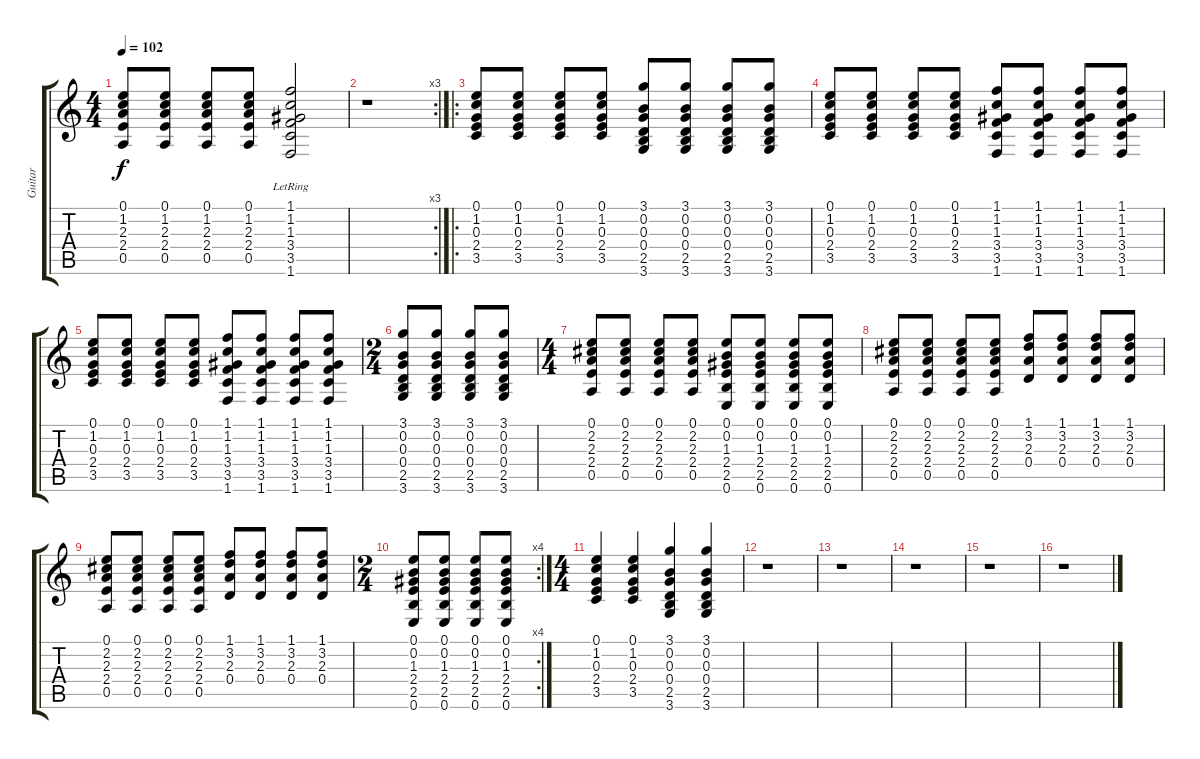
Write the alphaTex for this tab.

\track ("Guitar" "Guitar") {instrument acousticguitarnylon}
\staff {score tabs}
\tuning (E4 B3 G3 D3 A2 E2) {hide}
\ts (4 4)
\tempo 102
\clef g2
\ks c
(0.1 1.2 2.3 2.4 0.5).8{dy f} (0.1 1.2 2.3 2.4 0.5).8 (0.1 1.2 2.3 2.4 0.5).8 (0.1 1.2 2.3 2.4 0.5).8 (1.1{lr} 1.2{lr} 1.3{lr} 3.4{lr} 3.5{lr} 1.6{lr}).2 |
\rc 3
r.1 |
\ro
(0.1 1.2 0.3 2.4 3.5).8 (0.1 1.2 0.3 2.4 3.5).8 (0.1 1.2 0.3 2.4 3.5).8 (0.1 1.2 0.3 2.4 3.5).8 (3.1 0.2 0.3 0.4 2.5 3.6).8 (3.1 0.2 0.3 0.4 2.5 3.6).8 (3.1 0.2 0.3 0.4 2.5 3.6).8 (3.1 0.2 0.3 0.4 2.5 3.6).8 |
(0.1 1.2 0.3 2.4 3.5).8 (0.1 1.2 0.3 2.4 3.5).8 (0.1 1.2 0.3 2.4 3.5).8 (0.1 1.2 0.3 2.4 3.5).8 (1.1 1.2 1.3 3.4 3.5 1.6).8 (1.1 1.2 1.3 3.4 3.5 1.6).8 (1.1 1.2 1.3 3.4 3.5 1.6).8 (1.1 1.2 1.3 3.4 3.5 1.6).8 |
(0.1 1.2 0.3 2.4 3.5).8 (0.1 1.2 0.3 2.4 3.5).8 (0.1 1.2 0.3 2.4 3.5).8 (0.1 1.2 0.3 2.4 3.5).8 (1.1 1.2 1.3 3.4 3.5 1.6).8 (1.1 1.2 1.3 3.4 3.5 1.6).8 (1.1 1.2 1.3 3.4 3.5 1.6).8 (1.1 1.2 1.3 3.4 3.5 1.6).8 |
\ts (2 4)
(3.1 0.2 0.3 0.4 2.5 3.6).8 (3.1 0.2 0.3 0.4 2.5 3.6).8 (3.1 0.2 0.3 0.4 2.5 3.6).8 (3.1 0.2 0.3 0.4 2.5 3.6).8 |
\ts (4 4)
(0.1 2.2 2.3 2.4 0.5).8 (0.1 2.2 2.3 2.4 0.5).8 (0.1 2.2 2.3 2.4 0.5).8 (0.1 2.2 2.3 2.4 0.5).8 (0.1 0.2 1.3 2.4 2.5 0.6).8 (0.1 0.2 1.3 2.4 2.5 0.6).8 (0.1 0.2 1.3 2.4 2.5 0.6).8 (0.1 0.2 1.3 2.4 2.5 0.6).8 |
(0.1 2.2 2.3 2.4 0.5).8 (0.1 2.2 2.3 2.4 0.5).8 (0.1 2.2 2.3 2.4 0.5).8 (0.1 2.2 2.3 2.4 0.5).8 (1.1 3.2 2.3 0.4).8 (1.1 3.2 2.3 0.4).8 (1.1 3.2 2.3 0.4).8 (1.1 3.2 2.3 0.4).8 |
(0.1 2.2 2.3 2.4 0.5).8 (0.1 2.2 2.3 2.4 0.5).8 (0.1 2.2 2.3 2.4 0.5).8 (0.1 2.2 2.3 2.4 0.5).8 (1.1 3.2 2.3 0.4).8 (1.1 3.2 2.3 0.4).8 (1.1 3.2 2.3 0.4).8 (1.1 3.2 2.3 0.4).8 |
\rc 4
\ts (2 4)
(0.1 0.2 1.3 2.4 2.5 0.6).8 (0.1 0.2 1.3 2.4 2.5 0.6).8 (0.1 0.2 1.3 2.4 2.5 0.6).8 (0.1 0.2 1.3 2.4 2.5 0.6).8 |
\ts (4 4)
(0.1 1.2 0.3 2.4 3.5).4 (0.1 1.2 0.3 2.4 3.5).4 (3.1 0.2 0.3 0.4 2.5 3.6).4 (3.1 0.2 0.3 0.4 2.5 3.6).4 |
r.1 |
r.1 |
r.1 |
r.1 |
r.1
